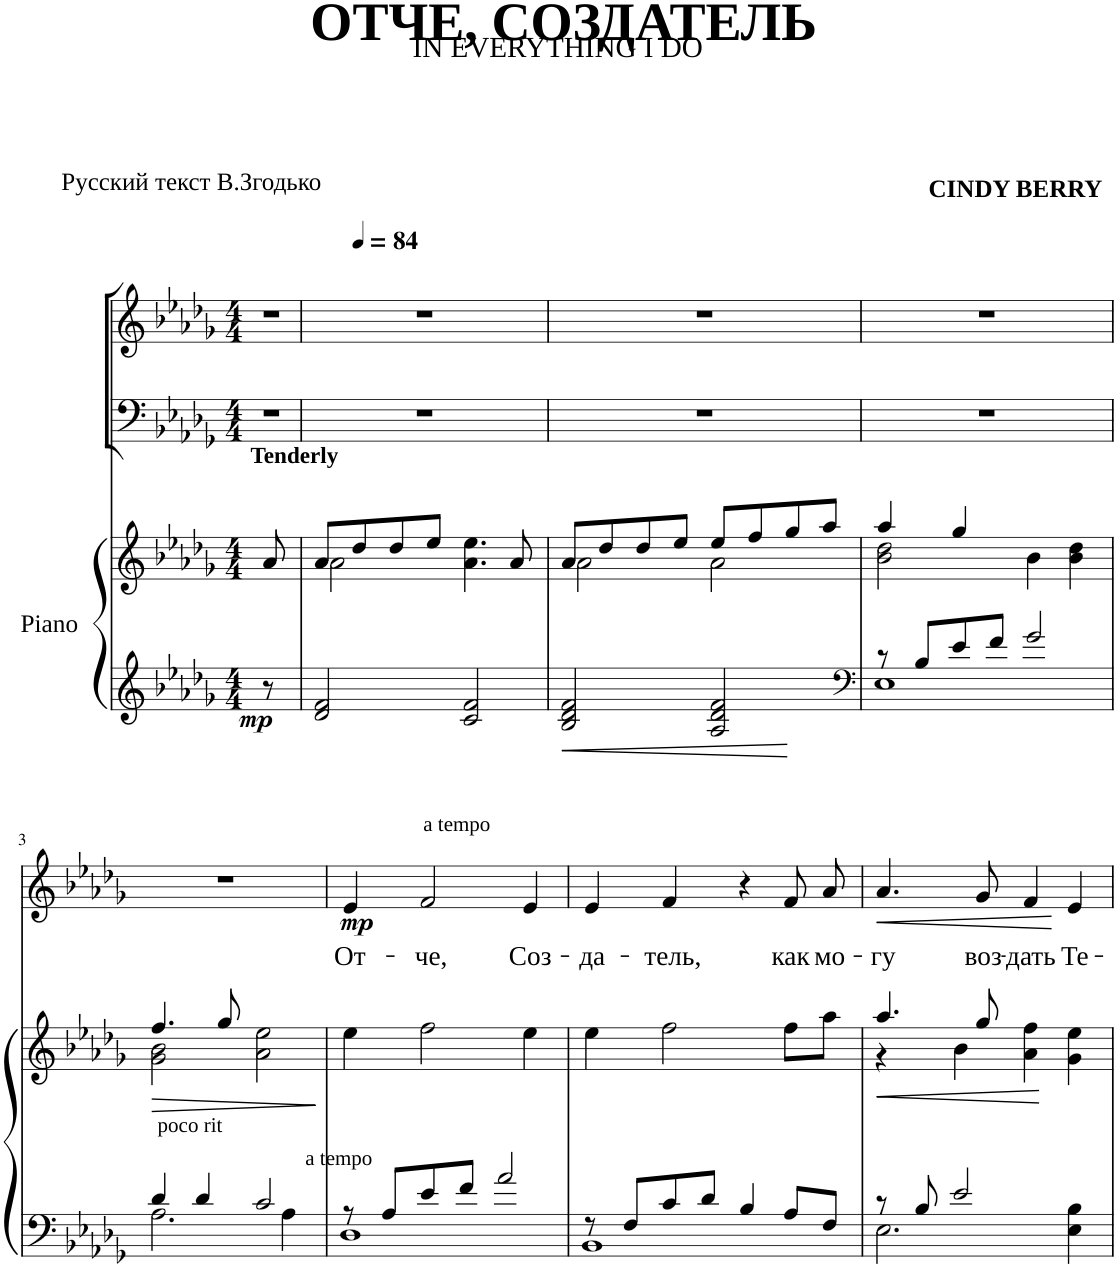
**kern	**kern	**dynam	**kern	**kern	**text	**text	**dynam
*part3	*part3	*part3	*part2	*part1	*part1	*part1	*part1
*staff4	*staff3	*staff3/4	*staff2	*staff1	*staff1	*staff1	*staff1
*I"Piano	*	*	*I"Bass	*I"Voice	*	*	*
*I'Pno	*	*	*	*	*	*	*
*clefG2	*clefG2	*	*clefF4	*clefG2	*	*	*
*k[b-e-a-d-g-]	*k[b-e-a-d-g-]	*	*k[b-e-a-d-g-]	*k[b-e-a-d-g-]	*	*	*
*M4/4	*M4/4	*	*M4/4	*M4/4	*	*	*
=1-	=1-	=1-	=1-	=1-	=1-	=1-	=1-
!	!	!LO:DY:b=2	!	!	!	!	!
8r	8a-/	mp	1r	1r	.	.	.
2..ryy	2..ryy	.	.	.	.	.	.
=	=	=	=	=	=	=	=
*	*^	*	*	*	*	*	*
!	!LO:TX:a:B:t=Tenderly	!	!	!	!	!	!	!
*	*	*	*	*	*^	*	*	*
2d-/ 2f/	8a-/L	2a-\	.	1r	1r	8ryy	.	.	.
*	*	*	*	*	*MM84	*	*	*	*
.	8dd-/	.	.	.	.	2..ryy	.	.	.
.	8dd-/	.	.	.	.	.	.	.	.
.	8ee-/J	.	.	.	.	.	.	.	.
2c/ 2f/	4.a-\ 4.ee-\	2ryy	.	.	.	.	.	.	.
.	8a-/	.	.	.	.	.	.	.	.
*	*	*	*	*	*v	*v	*	*	*
=1	=1	=1	=1	=1	=1	=1	=1	=1
2B-/ 2d-/ 2f/	8a-/L	2a-\	.	1r	1r	.	.	.
.	8dd-/	.	.	.	.	.	.	.
.	8dd-/	.	.	.	.	.	.	.
.	8ee-/J	.	.	.	.	.	.	.
2A-/ 2d-/ 2f/	8ee-/L	2a-\	.	.	.	.	.	.
.	8ff/	.	.	.	.	.	.	.
.	8gg-/	.	.	.	.	.	.	.
.	8aa-/J	.	.	.	.	.	.	.
=2	=2	=2	=2	=2	=2	=2	=2	=2
*clefF4	*	*	*	*	*	*	*	*
*^	*	*	*	*	*	*	*	*
8r	1E-	4aa-/	2b-\ 2dd-\	.	1r	1r	.	.	.
8B-/L	.	.	.	.	.	.	.	.	.
8e-/	.	4gg-/	.	.	.	.	.	.	.
8f/J	.	.	.	.	.	.	.	.	.
2g-/	.	2ryy	4b-\	.	.	.	.	.	.
.	.	.	4b-\ 4dd-\	.	.	.	.	.	.
!!LO:LB:g=z
=3	=3	=3	=3	=3	=3	=3	=3	=3	=3
!LO:TX:a:t=poco rit	!	!	!	!	!	!	!	!	!
!	!	!	!	!LO:HP:b	!	!	!	!	!
4d-/	2.A-\	4.ff/	2g-\ 2b-\	>	1r	1r	.	.	.
4d-/	.	.	.	.	.	.	.	.	.
.	.	8gg-/	.	.	.	.	.	.	.
2c/	.	2ryy	2a-\ 2ee-\	.	.	.	.	.	.
.	4A-\	.	.	.	.	.	.	.	.
*v	*v	*	*	*	*	*	*	*	*
*	*v	*v	*	*	*	*	*	*
.	.	]	.	.	.	.	.
=5	=5	=5	=5	=5	=5	=5	=5
*^	*	*	*	*	*	*	*
!LO:TX:a:t=a tempo	!	!	!	!	!	!	!	!
!	!	!	!	!	!	!	!LO:LY:b	!LO:DY:b
8r	1D-	4ee-\	.	1r	4e-/	.	От-	mp
8A-/L	.	.	.	.	.	.	.	.
!	!	!	!	!	!LO:TX:a:t=a tempo	!	!	!
!	!	!	!	!	!	!	!LO:LY:b	!
8e-/	.	2ff\	.	.	2f/	.	-че,	.
8f/J	.	.	.	.	.	.	.	.
2a-/	.	.	.	.	.	.	.	.
!	!	!	!	!	!	!	!LO:LY:b	!
.	.	4ee-\	.	.	4e-/	.	Соз-	.
=6	=6	=6	=6	=6	=6	=6	=6	=6
!	!	!	!	!	!	!	!LO:LY:b	!
8r	1BB-	4ee-\	.	1r	4e-/	.	-да-	.
8F/L	.	.	.	.	.	.	.	.
!	!	!	!	!	!	!	!LO:LY:b	!
8c/	.	2ff\	.	.	4f/	.	-тель,	.
8d-/J	.	.	.	.	.	.	.	.
4B-/	.	.	.	.	4r	.	.	.
!	!	!	!	!	!	!	!LO:LY:b	!
8A-/L	.	8ff\L	.	.	8f/L	.	как	.
!	!	!	!	!	!	!	!LO:LY:b	!
8F/J	.	8aa-\J	.	.	8a-/J	.	мо-	.
=7	=7	=7	=7	=7	=7	=7	=7	=7
!	!	!	!LO:HP:b	!	!	!	!LO:LY:b	!LO:HP:b
*	*	*^	*	*	*	*	*	*
8r	2.E-\	4.aa-/	4r	<	1r	4.a-/	.	-гу	<
8B-/	.	.	.	.	.	.	.	.	.
2e-/	.	.	4b-\	.	.	.	.	.	.
!	!	!	!	!	!	!	!	!LO:LY:b	!
.	.	8gg-/	.	.	.	8g-/	.	воз-	.
!	!	!	!	!	!	!	!	!LO:LY:b	!
.	.	4a-\ 4ff\	2ryy	.	.	4f/	.	-дать	.
!	!	!	!	!	!	!	!	!LO:LY:b	!
4E-\ 4B-\	4ryy	4g-\ 4ee-\	.	.	.	4e-/	.	Те-	.
*v	*v	*	*	*	*	*	*	*	*
*	*v	*v	*	*	*	*	*	*
.	.	[	.	.	.	.	[
=	=	=	=	=	=	=	=
*-	*-	*-	*-	*-	*-	*-	*-
